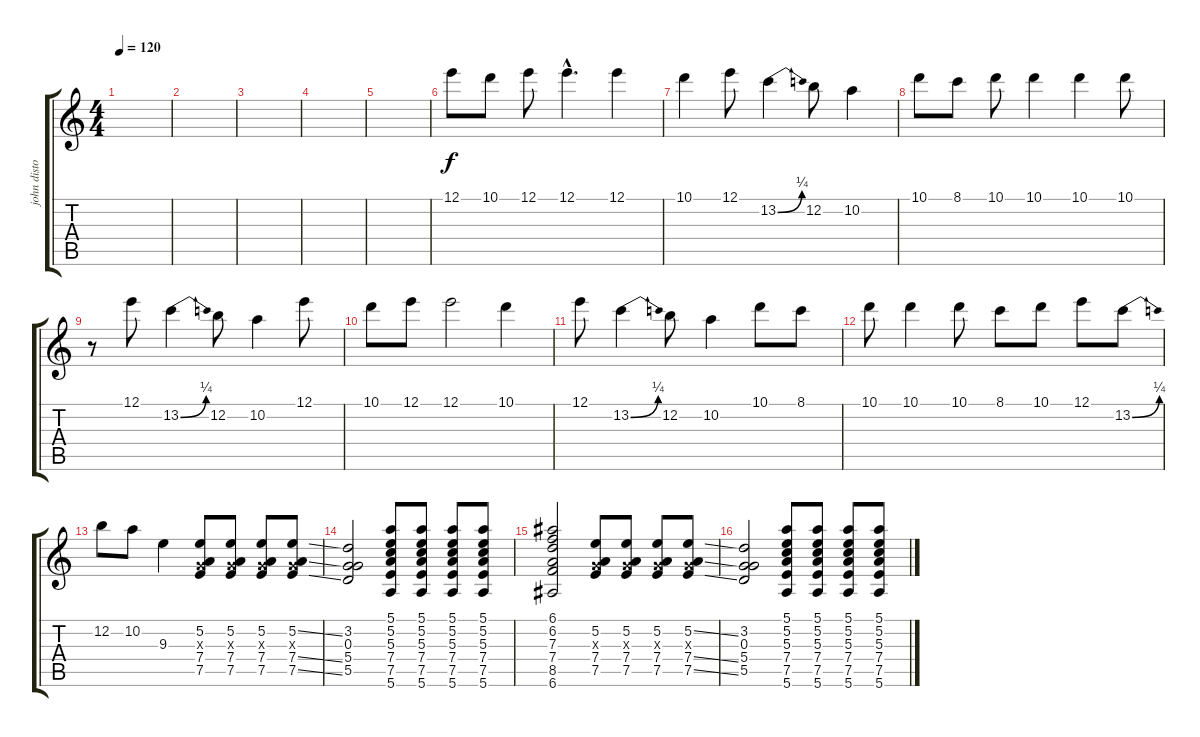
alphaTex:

\track ("john disto" "john disto") {instrument distortionguitar}
\staff {score tabs}
\tuning (E4 B3 G3 D3 A2 E2) {hide}
\ts (4 4)
\tempo 120
\clef g2
\ks c
|
|
|
|
|
12.1.8 10.1.8 12.1.8 12.1{hac}.4{d} 12.1.4 |
10.1.4 12.1.8 13.2{be (bend 0 0 60 1)}.4 12.2.8 10.2.4 |
10.1.8 8.1.8 10.1.8 10.1.4 10.1.4 10.1.8 |
r.8 12.1.8 13.2{be (bend 0 0 60 1)}.4 12.2.8 10.2.4 12.1.8 |
10.1.8 12.1.8 12.1.2 10.1.4 |
12.1.8 13.2{be (bend 0 0 60 1)}.4 12.2.8 10.2.4 10.1.8 8.1.8 |
10.1.8 10.1.4 10.1.8 8.1.8 10.1.8 12.1.8 13.2{be (bend 0 0 60 1)}.8 |
12.2.8 10.2.8 9.3.4 (5.2 0.3{x} 7.4 7.5).8 (5.2 0.3{x} 7.4 7.5).8 (5.2 0.3{x} 7.4 7.5).8 (5.2{ss} 0.3{x} 7.4{ss} 7.5{ss}).8 |
(3.2 0.3 5.4 5.5).2 (5.1 5.2 5.3 7.4 7.5 5.6).8 (5.1 5.2 5.3 7.4 7.5 5.6).8 (5.1 5.2 5.3 7.4 7.5 5.6).8 (5.1 5.2 5.3 7.4 7.5 5.6).8 |
(6.1 6.2 7.3 7.4 8.5 6.6).2 (5.2 0.3{x} 7.4 7.5).8 (5.2 0.3{x} 7.4 7.5).8 (5.2 0.3{x} 7.4 7.5).8 (5.2{ss} 0.3{x} 7.4{ss} 7.5{ss}).8 |
(3.2 0.3 5.4 5.5).2 (5.1 5.2 5.3 7.4 7.5 5.6).8 (5.1 5.2 5.3 7.4 7.5 5.6).8 (5.1 5.2 5.3 7.4 7.5 5.6).8 (5.1 5.2 5.3 7.4 7.5 5.6).8
